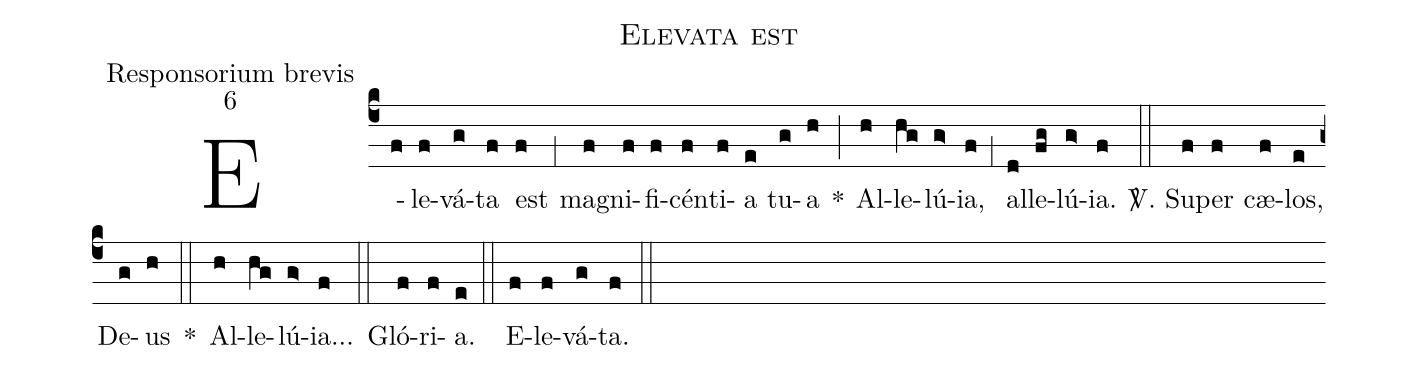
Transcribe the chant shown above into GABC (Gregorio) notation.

name:Elevata est;
office-part:Responsorium brevis;
mode:6;
%%
(c4) E(f)le(f)vá(g)ta(f) est(f) (,1) ma(f)gni(f)fi(f)cén(f)ti(f)a(e) tu(g)a(h) *(;) Al(h)le(hg)lú(g>)ia,(f) (,1) al(d)le(fg)lú(g>)ia.(f) (::)

<sp>V/</sp>. Su(f)per(f) cæ(f)los,(e) De(g)us(h) *(::) Al(h)le(hg)lú(g>)ia...(f) (::)

Gló(f)ri(f)a.(e) (::)
E(f)le(f)vá(g)ta.(f) (::)
